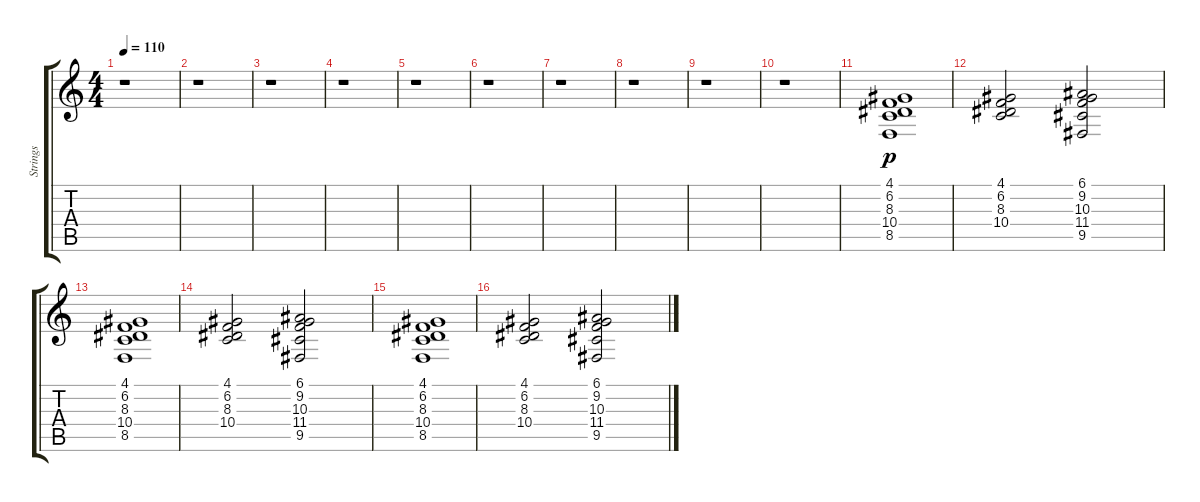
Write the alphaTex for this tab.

\track ("Strings" "Strings") {instrument stringensemble1}
\staff {score tabs}
\tuning (E4 B3 G3 D3 A2 E2) {hide}
\ts (4 4)
\tempo 110
\clef g2
\ks c
r.1{dy pp} |
r.1 |
r.1 |
r.1 |
r.1 |
r.1 |
r.1 |
r.1 |
r.1 |
r.1 |
(4.1 6.2 8.3 10.4 8.5).1{dy p} |
(4.1 6.2 8.3 10.4).2 (6.1 9.2 10.3 11.4 9.5).2 |
(4.1 6.2 8.3 10.4 8.5).1 |
(4.1 6.2 8.3 10.4).2 (6.1 9.2 10.3 11.4 9.5).2 |
(4.1 6.2 8.3 10.4 8.5).1 |
(4.1 6.2 8.3 10.4).2 (6.1 9.2 10.3 11.4 9.5).2
